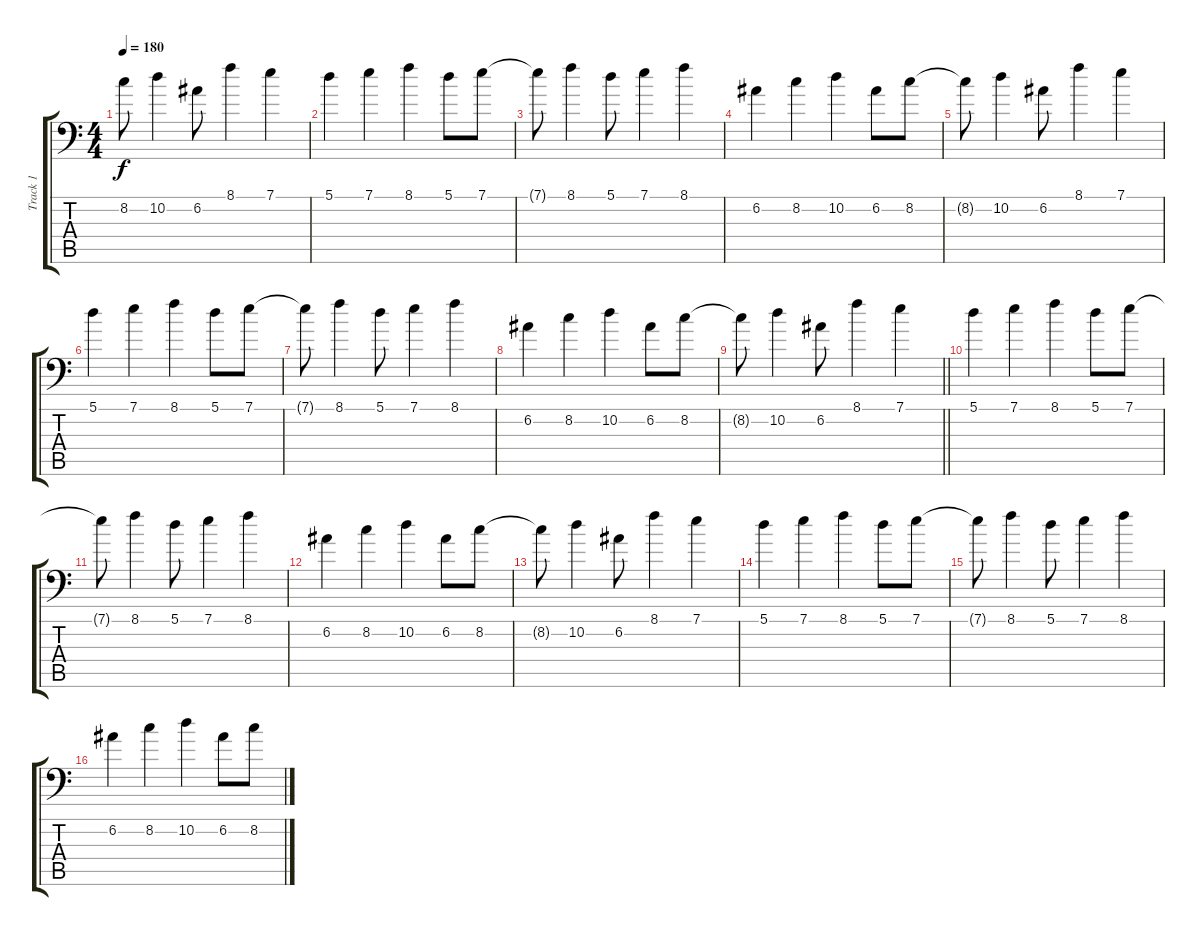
\track ("Track 1" "Track 1") {instrument distortionguitar}
\staff {score tabs}
\tuning (A3 E3 C3 G2 D2 A1) {hide}
\ts (4 4)
\tempo 180
\clef f4
\ks c
8.2{t}.8{dy f} 10.2.4 6.2.8 8.1.4 7.1.4 |
5.1.4{balance 8} 7.1.4 8.1.4 5.1.8 7.1.8 |
7.1{t}.8 8.1.4 5.1.8 7.1.4 8.1.4 |
6.2.4 8.2.4 10.2.4 6.2.8 8.2.8 |
8.2{t}.8 10.2.4 6.2.8 8.1.4 7.1.4 |
5.1.4{balance 8} 7.1.4 8.1.4 5.1.8 7.1.8 |
7.1{t}.8 8.1.4 5.1.8 7.1.4 8.1.4 |
6.2.4 8.2.4 10.2.4 6.2.8 8.2.8 |
\barLineRight lightlight
8.2{t}.8 10.2.4 6.2.8 8.1.4 7.1.4 |
5.1.4{balance 8} 7.1.4 8.1.4 5.1.8 7.1.8 |
7.1{t}.8 8.1.4 5.1.8 7.1.4 8.1.4 |
6.2.4 8.2.4 10.2.4 6.2.8 8.2.8 |
8.2{t}.8 10.2.4 6.2.8 8.1.4 7.1.4 |
5.1.4{balance 8} 7.1.4 8.1.4 5.1.8 7.1.8 |
7.1{t}.8 8.1.4 5.1.8 7.1.4 8.1.4 |
6.2.4 8.2.4 10.2.4 6.2.8 8.2.8
